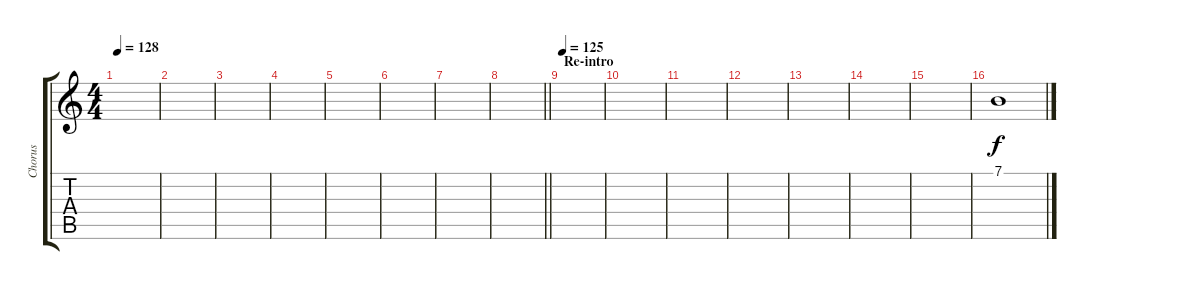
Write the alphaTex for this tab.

\track ("Chorus" "Chorus") {instrument synthvoice}
\staff {score tabs}
\tuning (E4 B3 G3 D3 A2 E2) {hide}
\ts (4 4)
\tempo 128
\clef g2
\ks c
|
|
|
|
|
|
|
\barLineRight lightlight
|
\section ("" "Re-intro")
\tempo 125
|
|
|
|
|
|
|
7.1.1
